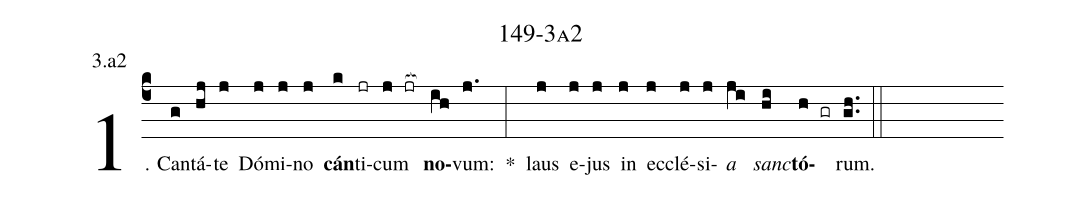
name: 149-3a2;
annotation: 3.a2;
%%
(c4)1. Can(g)tá(hj)te(j) Dó(j)mi(j)no(j) <b>cán</b>(k)ti(jr)cum(j jr[ocb:1{]) <b>no</b>(ih[ocb:0}])vum:(j.) *(:) laus(j) e(j)jus(j) in(j) ec(j)clé(j)si(j)<i>a</i>(ji) <i>sanc</i>(hi)<b>tó</b>(h gr)rum.(gh..) (::)
